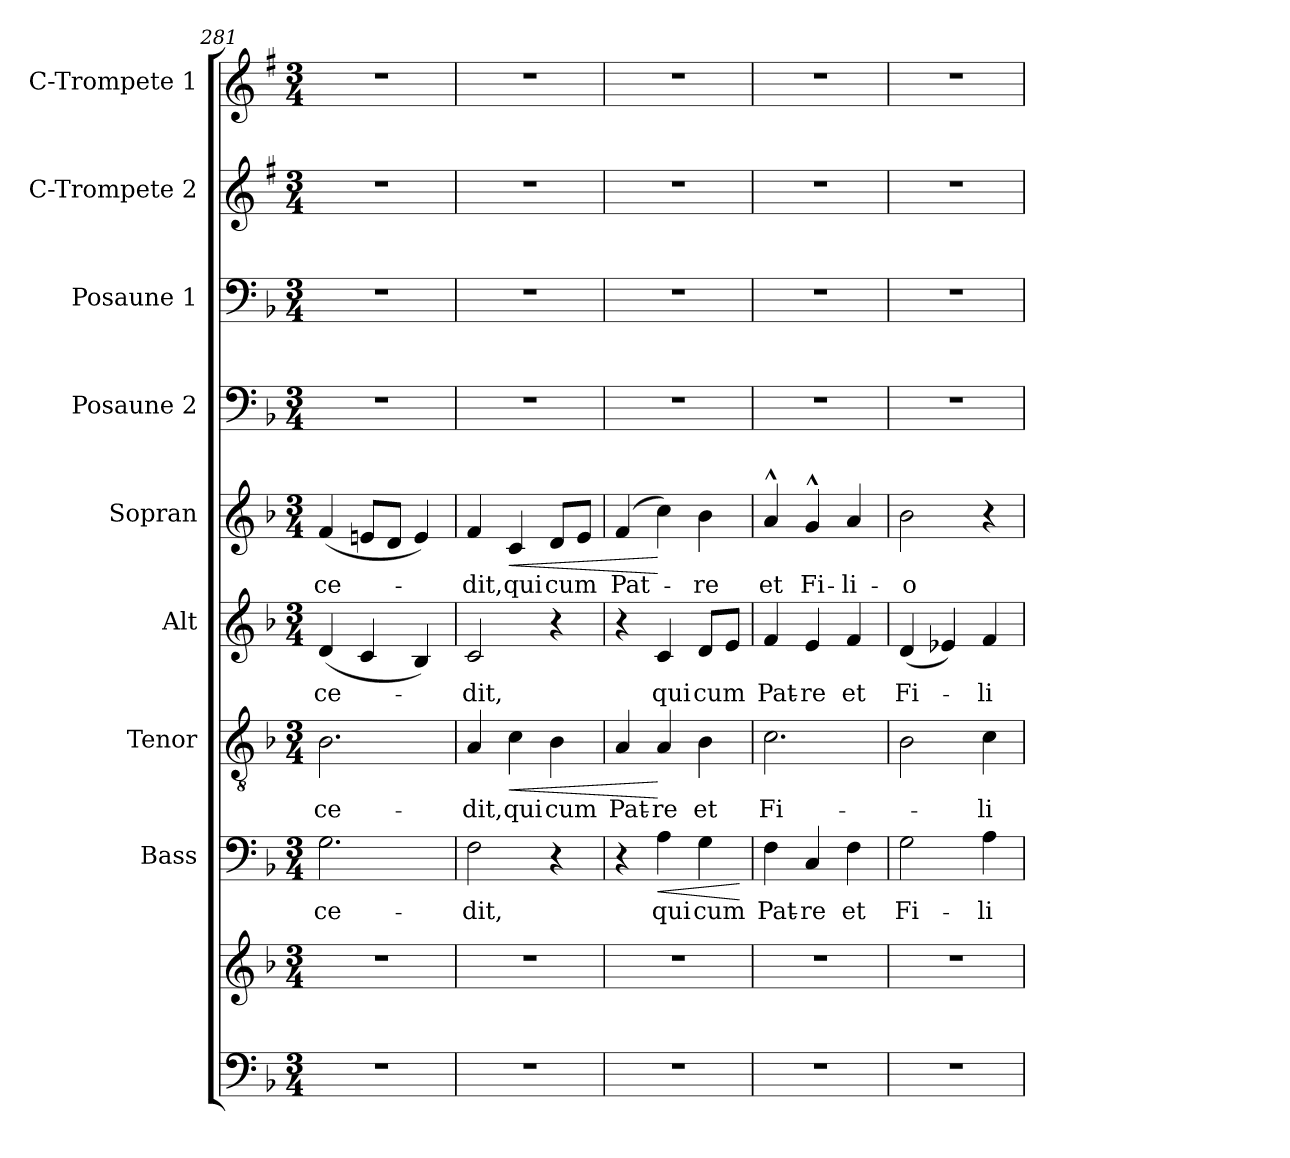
**kern	**kern	**kern	**text	**dynam	**kern	**text	**dynam	**kern	**text	**kern	**text	**dynam	**kern	**kern	**kern	**kern
*part9	*part9	*part8	*part8	*part8	*part7	*part7	*part7	*part6	*part6	*part5	*part5	*part5	*part4	*part3	*part2	*part1
*staff10	*staff9	*staff8	*staff8	*staff8	*staff7	*staff7	*staff7	*staff6	*staff6	*staff5	*staff5	*staff5	*staff4	*staff3	*staff2	*staff1
*	*	*I"Bass	*	*	*I"Tenor	*	*	*I"Alt	*	*I"Sopran	*	*	*I"Posaune 2	*I"Posaune 1	*I"C-Trompete 2	*I"C-Trompete 1
*	*	*I'B.	*	*	*I'T.	*	*	*I'A.	*	*I'S.	*	*	*I'Pos. 2	*I'Pos. 1	*I'C Trp. 2	*I'C Trp. 1
*clefF4	*clefG2	*clefF4	*	*	*clefGv2	*	*	*clefG2	*	*clefG2	*	*	*clefF4	*clefF4	*clefG2	*clefG2
*	*	*	*	*	*	*	*	*	*	*	*	*	*	*	*ITrd1c2	*ITrd1c2
*k[b-]	*k[b-]	*k[b-]	*	*	*k[b-]	*	*	*k[b-]	*	*k[b-]	*	*	*k[b-]	*k[b-]	*k[b-]	*k[b-]
*F:	*F:	*F:	*	*	*F:	*	*	*F:	*	*F:	*	*	*F:	*F:	*F:	*F:
*M3/4	*M3/4	*M3/4	*	*	*M3/4	*	*	*M3/4	*	*M3/4	*	*	*M3/4	*M3/4	*M3/4	*M3/4
=281	=281	=281	=281	=281	=281	=281	=281	=281	=281	=281	=281	=281	=281	=281	=281	=281
!	!	!	!LO:LY:b	!	!	!LO:LY:b	!	!	!LO:LY:b	!	!LO:LY:b	!	!	!	!	!
2.r	2.r	2.G\	-ce-	.	2.B-\	-ce-	.	(<4d/	-ce-	(<4f/	-ce-	.	2.r	2.r	2.r	2.r
.	.	.	.	.	.	.	.	4c/	.	8en/L	.	.	.	.	.	.
.	.	.	.	.	.	.	.	.	.	8d/J	.	.	.	.	.	.
.	.	.	.	.	.	.	.	4B-/)	.	4e/)	.	.	.	.	.	.
=282	=282	=282	=282	=282	=282	=282	=282	=282	=282	=282	=282	=282	=282	=282	=282	=282
!	!	!	!LO:LY:b	!	!	!LO:LY:b	!	!	!LO:LY:b	!	!LO:LY:b	!	!	!	!	!
2.r	2.r	2F\	-dit,	.	4A/	-dit,	.	2c/	-dit,	4f/	-dit,	.	2.r	2.r	2.r	2.r
!	!	!	!	!	!	!LO:LY:b	!LO:HP:b	!	!	!	!LO:LY:b	!LO:HP:b	!	!	!	!
.	.	.	.	.	4c\	qui	<	.	.	4c/	qui	<	.	.	.	.
!	!	!	!	!	!	!LO:LY:b	!	!	!	!	!LO:LY:b	!	!	!	!	!
.	.	4r	.	.	4B-\	cum	.	4r	.	8d/L	cum	.	.	.	.	.
.	.	.	.	.	.	.	.	.	.	8e/J	.	.	.	.	.	.
=283	=283	=283	=283	=283	=283	=283	=283	=283	=283	=283	=283	=283	=283	=283	=283	=283
!	!	!	!	!	!	!LO:LY:b	!	!	!	!	!LO:LY:b	!	!	!	!	!
2.r	2.r	4r	.	.	4A/	Pat-	.	4r	.	(4f/	Pat-	.	2.r	2.r	2.r	2.r
!	!	!	!LO:LY:b	!LO:HP:b	!	!LO:LY:b	!	!	!LO:LY:b	!	!	!	!	!	!	!
.	.	4A\	qui	<	4A/	-re	[	4c/	qui	4cc\)	.	[	.	.	.	.
!	!	!	!LO:LY:b	!	!	!LO:LY:b	!	!	!LO:LY:b	!	!LO:LY:b	!	!	!	!	!
.	.	4G\	cum	.	4B-\	et	.	8d/L	cum	4b-\	-re	.	.	.	.	.
.	.	.	.	.	.	.	.	8e/J	.	.	.	.	.	.	.	.
.	.	.	.	[	.	.	.	.	.	.	.	.	.	.	.	.
=284	=284	=284	=284	=284	=284	=284	=284	=284	=284	=284	=284	=284	=284	=284	=284	=284
!	!	!	!LO:LY:b	!	!	!LO:LY:b	!	!	!LO:LY:b	!	!LO:LY:b	!	!	!	!	!
2.r	2.r	4F\	Pat-	.	2.c\	Fi-	.	4f/	Pat-	4a^^>/	et	.	2.r	2.r	2.r	2.r
!	!	!	!LO:LY:b	!	!	!	!	!	!LO:LY:b	!	!LO:LY:b	!	!	!	!	!
.	.	4C/	-re	.	.	.	.	4e/	-re	4g^^>/	Fi-	.	.	.	.	.
!	!	!	!LO:LY:b	!	!	!	!	!	!LO:LY:b	!	!LO:LY:b	!	!	!	!	!
.	.	4F\	et	.	.	.	.	4f/	et	4a/	-li-	.	.	.	.	.
=285	=285	=285	=285	=285	=285	=285	=285	=285	=285	=285	=285	=285	=285	=285	=285	=285
!	!	!	!LO:LY:b	!	!	!	!	!	!LO:LY:b	!	!LO:LY:b	!	!	!	!	!
2.r	2.r	2G\	Fi-	.	2B-\	.	.	(<4d/	Fi-	2b-\	-o	.	2.r	2.r	2.r	2.r
.	.	.	.	.	.	.	.	4e-X/)	.	.	.	.	.	.	.	.
!	!	!	!LO:LY:b	!	!	!LO:LY:b	!	!	!LO:LY:b	!	!	!	!	!	!	!
.	.	4A\	-li-	.	4c\	-li-	.	4f/	-li-	4r	.	.	.	.	.	.
=	=	=	=	=	=	=	=	=	=	=	=	=	=	=	=	=
*-	*-	*-	*-	*-	*-	*-	*-	*-	*-	*-	*-	*-	*-	*-	*-	*-
